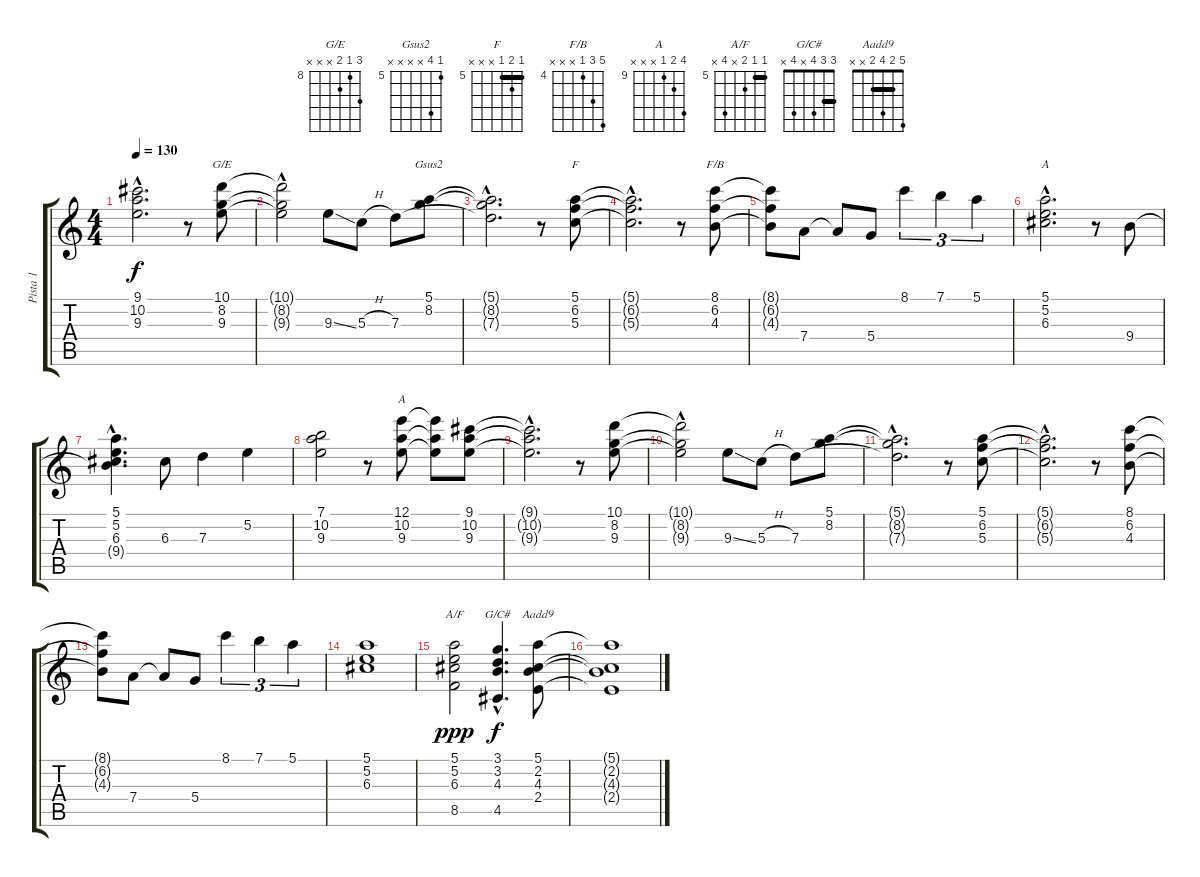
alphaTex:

\track ("Pista 1" "Pista 1") {instrument electricguitarjazz}
\staff {score tabs}
\tuning (E4 B3 G3 D3 A2 E2) {hide}
\chord ("G/E" 10 8 9 x x x) {firstfret 8}
\chord ("Gsus2" 5 8 x x x x) {firstfret 5}
\chord ("F" 5 6 5 x x x) {firstfret 5 barre 5}
\chord ("F/B" 8 6 4 x x x) {firstfret 4}
\chord ("A" 5 5 6 x x x) {firstfret 5 barre 5}
\chord ("A" 12 10 9 x x x) {firstfret 9}
\chord ("A/F" 5 5 6 x 8 x) {firstfret 5 barre 5}
\chord ("G/C#" 3 3 4 x 4 x) {barre 3}
\chord ("Aadd9" 5 2 4 2 x x) {barre 2}
\ts (4 4)
\tempo 130
\clef g2
\ks c
(9.1{t} 10.2{hac t} 9.3{hac t}).2{d dy f} r.8 (10.1 8.2 9.3).8{ch "G/E"} |
(10.1{hac t} 8.2{t} 9.3{t}).2 9.3{ss}.8 5.3{h}.8 7.3.8 (5.1 8.2).8{ch "Gsus2"} |
(5.1{hac t} 8.2{hac t} 7.3{hac t}).2{d} r.8 (5.1 6.2 5.3).8{ch "F"} |
(5.1{hac t} 6.2{hac t} 5.3{hac t}).2{d} r.8 (8.1 6.2 4.3).8{ch "F/B"} |
(8.1{t} 6.2{t} 4.3{t}).8 7.4.8 7.4{t}.8 5.4.8 8.1.4{tu (3 2)} 7.1.4{tu (3 2)} 5.1.4{tu (3 2)} |
(5.1{hac} 5.2{hac} 6.3{hac}).2{d ch "A"} r.8 9.4.8 |
(5.1{hac} 5.2{hac} 6.3{hac} 9.4{hac t}).4{d} 6.3.8 7.3.4 5.2.4 |
(7.1 10.2 9.3).2 r.8 (12.1 10.2 9.3).8{ch "A"} (12.1{t} 10.2{t} 9.3{t}).8 (9.1 10.2 9.3).8 |
(9.1{hac t} 10.2{hac t} 9.3{hac t}).2{d} r.8 (10.1 8.2 9.3).8 |
(10.1{hac t} 8.2{t} 9.3{t}).2 9.3{ss}.8 5.3{h}.8 7.3.8 (5.1 8.2).8 |
(5.1{hac t} 8.2{hac t} 7.3{hac t}).2{d} r.8 (5.1 6.2 5.3).8 |
(5.1{hac t} 6.2{hac t} 5.3{hac t}).2{d} r.8 (8.1 6.2 4.3).8 |
(8.1{t} 6.2{t} 4.3{t}).8 7.4.8 7.4{t}.8 5.4.8 8.1.4{tu (3 2)} 7.1.4{tu (3 2)} 5.1.4{tu (3 2)} |
(5.1 5.2 6.3).1 |
(5.1 5.2 6.3 8.5).2{ch "A/F" dy ppp} (3.1{hac} 3.2{hac} 4.3{hac} 4.5{hac}).4{d ch "G/C#" dy f} (5.1 2.2 4.3 2.4).8{ch "Aadd9"} |
(5.1{t} 2.2{t} 4.3{t} 2.4{t}).1
